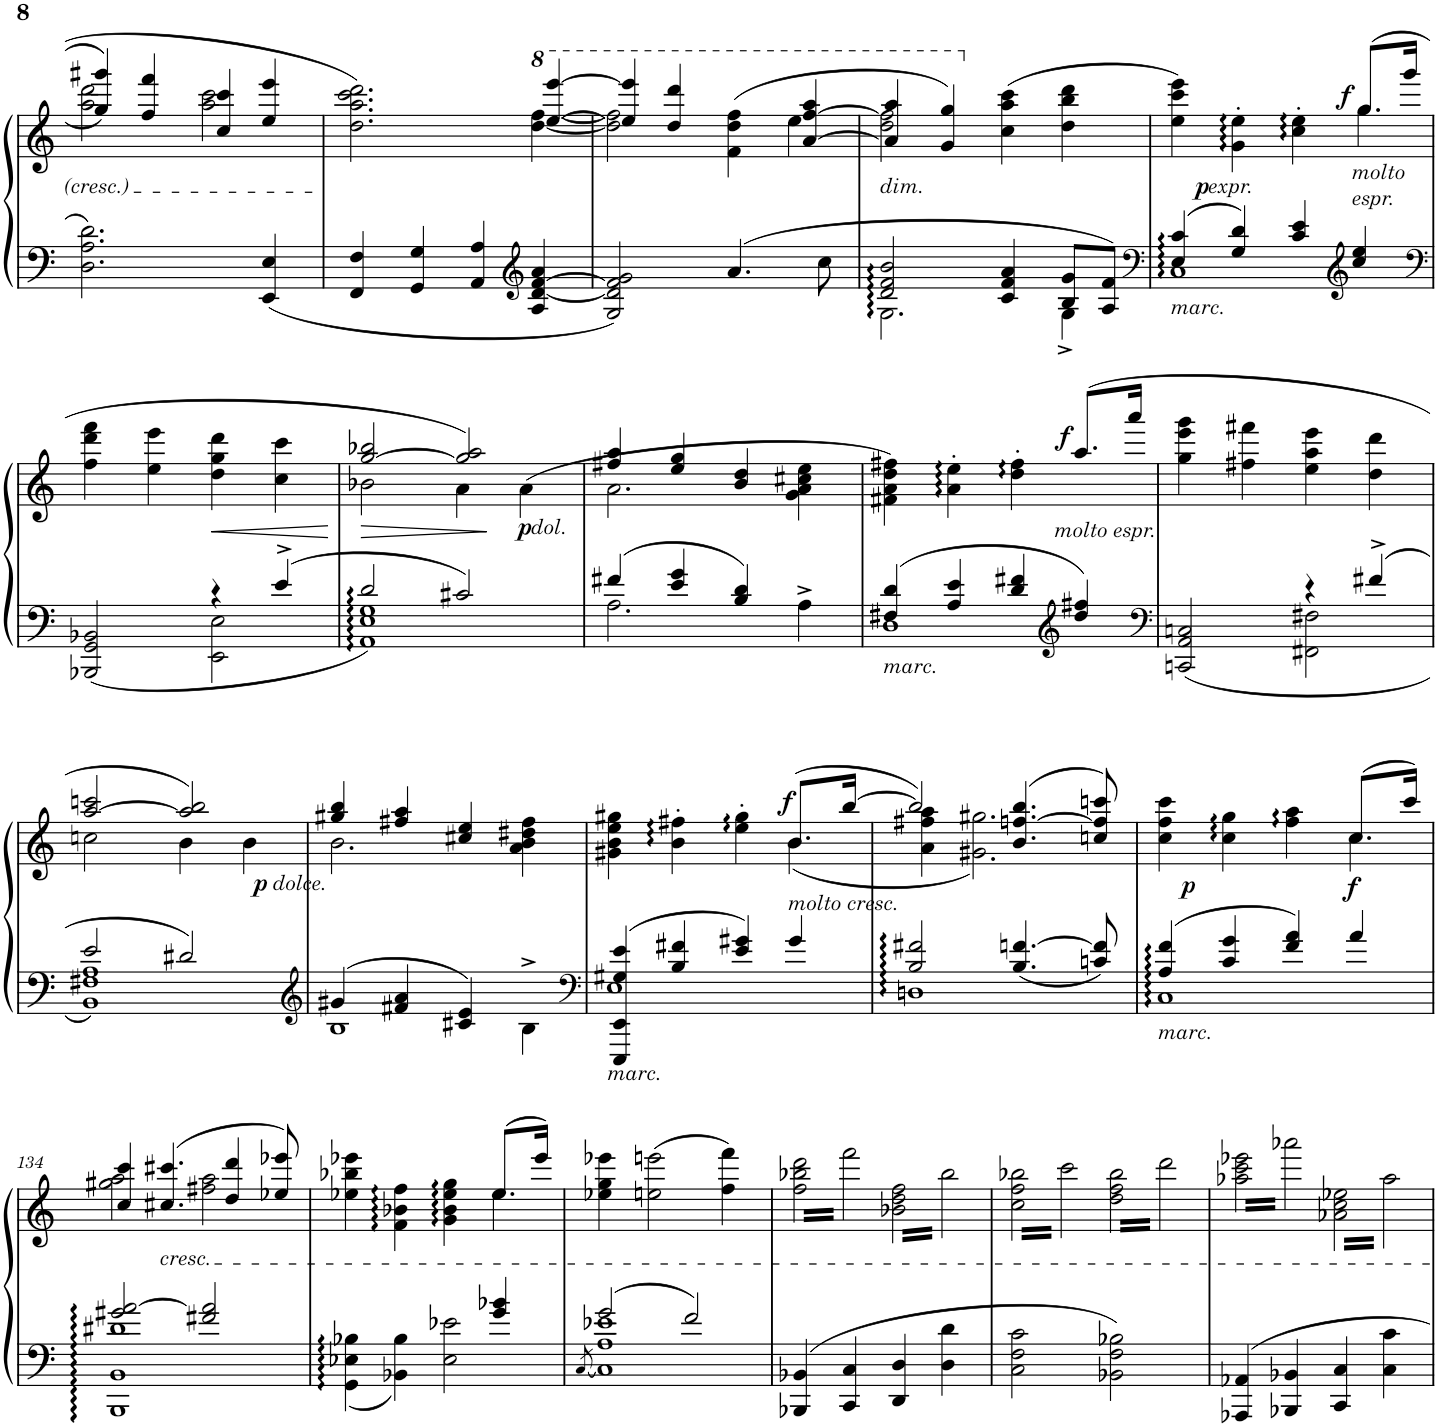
**kern	**kern	**dynam
*part1	*part1	*part1
*staff2	*staff1	*staff1/2
*I"Piano	*	*
*I'Pno.	*	*
!!LO:PB:g=z
*clefF4	*clefG2	*
*k[]	*k[]	*
*M4/4	*M4/4	*
*met(c)	*met(c)	*
=119	=119	=119
*	*^	*
2.D\ 2.A\ 2.d\	4gg/ 4ggg#X/	2aa\ 2ddd\	.
.	4ff/ 4fff/	.	.
.	4cc/ 4ccc/	2aa\ 2ccc\	.
4EE/ 4E/	4ee/ 4eee/	.	.
=120	=120	=120	=120
4FF/ 4F/	2.dd\ 2.aa\ 2.ccc\ 2.ddd\	2.ryy	.
4GG/ 4G/	.	.	.
4AA/ 4A/	.	.	.
*clefG2	*	*	*
*	*8va	*	*
4A/ [4d/ [4f/ 4a/	[4eee/ [4eeee/	[4ddd\ [4fff\	.
=121	=121	=121	=121
2G/ 2d/] 2f/] 2g/	4eee/] 4eeee/]	2ddd\] 2fff\]	.
.	4ddd/ 4dddd/	.	.
4.a/	(4ff\ 4ddd\ 4fff\	4ryy	.
.	[4aa/ [4fff/ 4aaa/	4eee\	.
8cc\	.	.	.
=122	=122	=122	=122
*^	*	*	*
!	!	!LO:TX:b:i:t=dim.	!	!
2d/ 2f/ 2b/	2.G\	4aa/] 4aaa/	2ddd\ 2fff\]	.
.	.	4gg/ 4ggg/)	.	.
*	*	*X8va	*	*
4c/ 4f/ 4a/	.	(4cc\ 4aa\ 4ccc\	2ryy	.
8B/ 8g/L	4G^\	4dd\ 4bb\ 4ddd\	.	.
8A/ 8f/J	.	.	.	.
=123	=123	=123	=123	=123
*clefF4	*	*	*	*
!LO:TX:b:i:t=marc.	!	!	!	!
!	!	!	!	!LO:DY:b
!	!	!	!	!LO:DY:n=1:b
4E/ 4c/	1C^^	4ee\ 4ccc\ 4eee\)	2.ryy	p other-dynamics
4G/ 4d/	.	4g\' 4ee\'	.	.
4c/ 4e/	.	4cc\' 4ee\'	.	.
*clefG2	*	*	*	*
!	!	!LO:TX:b:i:t=molto	!	!
!	!	!LO:TX:b:t=espr.	!	!
!	!	!	!	!LO:DY:n=2:a
4cc/ 4ee/	.	(8.gg/L	4gg\	f
.	.	16ggg/Jk	.	.
*	*	*v	*v	*
!!LO:LB:g=z
=124	=124	=124	=124
*clefF4	*	*	*
2ryy	2BBB-X/ 2GG/ 2BB-X/	4ff\ 4ddd\ 4fff\	.
.	.	4ee\ 4eee\	.
!	!	!	!LO:HP:b
4r	2EE\ 2E\	4dd\ 4gg\ 4ddd\	<
4e^/	.	4cc\ 4ccc\	.
=125	=125	=125	=125
*	*	*^	*
2d/	1AA 1E 1G	[2gg/ 2bb-X/	2b-X\	.
2c#X/	.	2gg/] 2aa/)	4a\	.
!	!	!	!	!LO:DY:n=1:b
!	!	!	!	!LO:DY:n=2:b
.	.	.	(>4a\	[ p other-dynamics
=126	=126	=126	=126	=126
4f#X/	2.A\	4ff#X/ 4aa/	2.a\	.
4e/ 4g/	.	4ee/ 4gg/	.	.
4B/ 4d/	.	4b/ 4dd/	.	.
4A^\	4ryy	4g\ 4a\ 4cc#X\ 4ee\	4ryy	.
=127	=127	=127	=127	=127
!LO:TX:b:i:t=marc.	!	!	!	!
*	*	*v	*v	*
4F#X/ 4d/	1D^^	4f#X\ 4a\ 4dd\ 4ff#X\)	.
4A/ 4e/	.	4a\' 4ee\'	.
4d/ 4f#X/	.	4dd\' 4ff#\'	.
*clefG2	*	*	*
!	!	!LO:TX:b:i:t=molto espr.	!
!	!	!	!LO:DY:a
4dd/ 4ff#X/	.	(>8.aa/L	f
.	.	16aaa/Jk	.
=128	=128	=128	=128
*clefF4	*	*	*
2ryy	2CCn/ 2AA/ 2Cn/	4gg\ 4eee\ 4ggg\	.
.	.	4ff#X\ 4fff#X\	.
4r	2FF#X\ 2F#X\	4ee\ 4aa\ 4eee\	.
4f#X^/	.	4dd\ 4ddd\	.
!!LO:LB:g=z
=129	=129	=129	=129
*	*	*^	*
2e/	1BB 1F#X 1A	[2aa/ 2cccn/	2ccn\	.
2d#X/	.	2aa/] 2bb/)	4b\	.
!	!	!	!	!LO:DY:b
!	!	!	!	!LO:DY:n=1:b
.	.	.	4b\	p other-dynamics
=130	=130	=130	=130	=130
*clefG2	*	*	*	*
4g#X/	1B	4gg#X/ 4bb/	2.b\	.
4f#X/ 4a/	.	4ff#X/ 4aa/	.	.
4c#X/ 4e/	.	4cc#X/ 4ee/	.	.
4B^>\	.	4a\ 4b\ 4dd#X\ 4ff#\	4ryy	.
=131	=131	=131	=131	=131
*clefF4	*	*	*	*
!LO:TX:b:i:t=marc.	!	!	!	!
4EEE/ 4EE/ 4G#X/ 4e/	1E	4g#X\ 4b\ 4ee\ 4gg#X\	2.ryy	.
4B/ 4f#X/	.	4b\' 4ff#X\'	.	.
4e/ 4g#X/	.	4ee\' 4gg#\'	.	.
!	!	!LO:TX:b:i:t=molto cresc.	!	!
!	!	!	!	!LO:DY:a
4g#/	.	8.b/L	(>(4b\	f
.	.	[16bb/Jk	.	.
=132	=132	=132	=132	=132
2B/ 2f#X/	1Dn	2bb/]	4a\ 4ff#X\ 4aa\)	.
.	.	.	2.g#X\ 2.gg#X\)	.
4.B/ [4.fn/	.	(4.b/ [4.ffn/ 4.bb/	.	.
8cn/ 8f/]	.	8ccn/ 8ff/] 8cccn/)	.	.
=133	=133	=133	=133	=133
!LO:TX:b:i:t=marc.	!	!	!	!
!	!	!	!	!LO:DY:b
4A/ 4f/	1C	4cc\ 4ff\ 4ccc\	2.ryy	p
4c/ 4g/	.	4cc\ 4gg\	.	.
4f/ 4a/	.	4ff\ 4aa\	.	.
!	!	!	!	!LO:DY:b
4a/	.	(8.cc/L	4cc\	f
.	.	16ccc/Jk)	.	.
!!LO:LB:g=z	!!
=134	=134	=134	=134	=134
2g#X/ [2a/	1BBB 1BB 1d#X	4cc/ 4ccc/	2gg#X\ 2aa\	.
!	!	!LO:TX:b:i:t=cresc.	!	!
.	.	(4.cc#X/ 4.ccc#X/	.	.
2f#X/ 2a/]	.	.	2ff#X\ 2aa\	.
.	.	4dd/ 4ddd/	.	.
.	.	8ee-X/ 8eee-X/)	.	.
=135	=135	=135	=135	=135
4ryy	4GG\ 4E-X\ 4B-X\	4ee-X\ 4bb-X\ 4eee-X\	2.ryy	.
4ryy	4BB-X\ 4B-\	4f\ 4b-X\ 4ff\	.	.
4ryy	2E-\ 2e-X\	4g\ 4b-\ 4ee-\ 4gg\	.	.
4g/ 4b-X/	.	(8.ee-/L	4ee-\	.
.	.	16eee-/Jk)	.	.
*	*	*v	*v	*
=136	=136	=136	=136
.	[<8qC/	.	.
2g/	1C] 1A 1e-X	4ee-X\ 4gg\ 4eee-X\	.
.	.	(2een\ 2eeen\	.
2f/	.	.	.
.	.	4ff\ 4fff\)	.
*v	*v	*	*
=137	=137	=137
*	*tremolo	*
4BBB-X/ 4BB-X/	32ff\ 32bb-X\ 32ddd\LLL	.
.	32fff\	.
.	32ff\ 32bb-X\ 32ddd\	.
.	32fff\	.
.	32ff\ 32bb-X\ 32ddd\	.
.	32fff\	.
.	32ff\ 32bb-X\ 32ddd\	.
.	32fff\	.
4CC/ 4C/	32ff\ 32bb-X\ 32ddd\	.
.	32fff\	.
.	32ff\ 32bb-X\ 32ddd\	.
.	32fff\	.
.	32ff\ 32bb-X\ 32ddd\	.
.	32fff\	.
.	32ff\ 32bb-X\ 32ddd\	.
.	32fff\JJJ	.
4DD/ 4D/	32b-X\ 32dd\ 32ff\LLL	.
.	32bb-\	.
.	32b-X\ 32dd\ 32ff\	.
.	32bb-\	.
.	32b-X\ 32dd\ 32ff\	.
.	32bb-\	.
.	32b-X\ 32dd\ 32ff\	.
.	32bb-\	.
4D\ 4d\	32b-X\ 32dd\ 32ff\	.
.	32bb-\	.
.	32b-X\ 32dd\ 32ff\	.
.	32bb-\	.
.	32b-X\ 32dd\ 32ff\	.
.	32bb-\	.
.	32b-X\ 32dd\ 32ff\	.
.	32bb-\JJJ	.
=138	=138	=138
2C\ 2F\ 2c\	32cc\ 32ff\ 32bb-X\LLL	.
.	32ccc\	.
.	32cc\ 32ff\ 32bb-X\	.
.	32ccc\	.
.	32cc\ 32ff\ 32bb-X\	.
.	32ccc\	.
.	32cc\ 32ff\ 32bb-X\	.
.	32ccc\	.
.	32cc\ 32ff\ 32bb-X\	.
.	32ccc\	.
.	32cc\ 32ff\ 32bb-X\	.
.	32ccc\	.
.	32cc\ 32ff\ 32bb-X\	.
.	32ccc\	.
.	32cc\ 32ff\ 32bb-X\	.
.	32ccc\JJJ	.
2BB-X\ 2F\ 2B-X\	32dd\ 32ff\ 32bb-\LLL	.
.	32ddd\	.
.	32dd\ 32ff\ 32bb-\	.
.	32ddd\	.
.	32dd\ 32ff\ 32bb-\	.
.	32ddd\	.
.	32dd\ 32ff\ 32bb-\	.
.	32ddd\	.
.	32dd\ 32ff\ 32bb-\	.
.	32ddd\	.
.	32dd\ 32ff\ 32bb-\	.
.	32ddd\	.
.	32dd\ 32ff\ 32bb-\	.
.	32ddd\	.
.	32dd\ 32ff\ 32bb-\	.
.	32ddd\JJJ	.
=139	=139	=139
4AAA-X/ 4AA-X/	32aa-X\ 32ccc\ 32eee-X\LLL	.
.	32aaa-X\	.
.	32aa-X\ 32ccc\ 32eee-X\	.
.	32aaa-X\	.
.	32aa-X\ 32ccc\ 32eee-X\	.
.	32aaa-X\	.
.	32aa-X\ 32ccc\ 32eee-X\	.
.	32aaa-X\	.
4BBB-X/ 4BB-X/	32aa-X\ 32ccc\ 32eee-X\	.
.	32aaa-X\	.
.	32aa-X\ 32ccc\ 32eee-X\	.
.	32aaa-X\	.
.	32aa-X\ 32ccc\ 32eee-X\	.
.	32aaa-X\	.
.	32aa-X\ 32ccc\ 32eee-X\	.
.	32aaa-X\JJJ	.
4CC/ 4C/	32a-X\ 32cc\ 32ee-X\LLL	.
.	32aa-\	.
.	32a-X\ 32cc\ 32ee-X\	.
.	32aa-\	.
.	32a-X\ 32cc\ 32ee-X\	.
.	32aa-\	.
.	32a-X\ 32cc\ 32ee-X\	.
.	32aa-\	.
4C\ 4c\	32a-X\ 32cc\ 32ee-X\	.
.	32aa-\	.
.	32a-X\ 32cc\ 32ee-X\	.
.	32aa-\	.
.	32a-X\ 32cc\ 32ee-X\	.
.	32aa-\	.
.	32a-X\ 32cc\ 32ee-X\	.
.	32aa-\JJJ	.
*	*Xtremolo	*
.	.	.
.	.	.
.	.	.
.	.	.
.	.	.
.	.	.
.	.	.
.	.	.
=	=	=
*-	*-	*-
